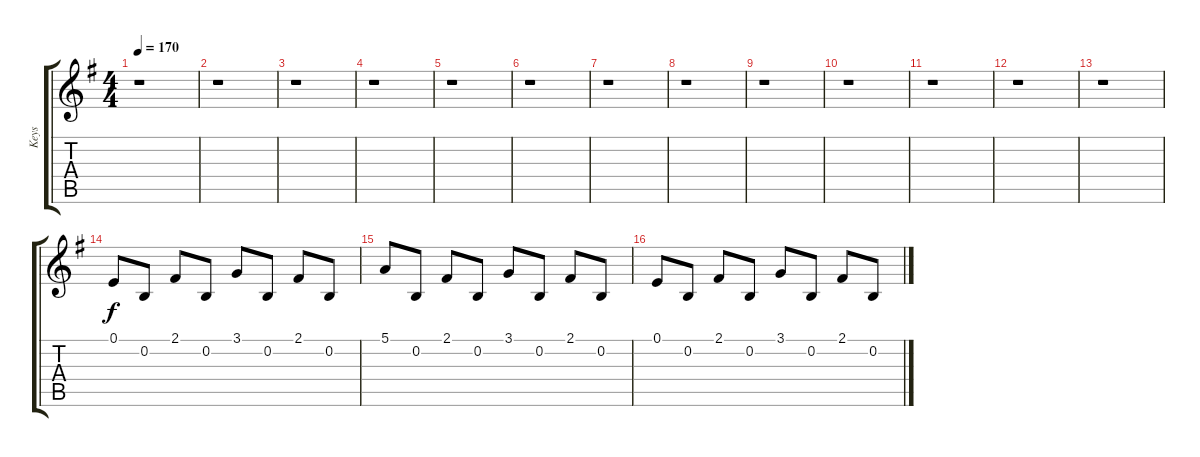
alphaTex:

\track ("Keys" "Keys") {instrument steeldrums}
\staff {score tabs}
\tuning (E4 B3 G3 D3 A2 E2) {hide}
\ts (4 4)
\tempo 170
\clef g2
\ks g
r.1{dy f} |
r.1 |
r.1 |
r.1 |
r.1 |
r.1 |
r.1 |
r.1 |
r.1 |
r.1 |
r.1 |
r.1 |
r.1 |
0.1.8 0.2.8 2.1.8 0.2.8 3.1.8 0.2.8 2.1.8 0.2.8 |
5.1.8 0.2.8 2.1.8 0.2.8 3.1.8 0.2.8 2.1.8 0.2.8 |
0.1.8 0.2.8 2.1.8 0.2.8 3.1.8 0.2.8 2.1.8 0.2.8
